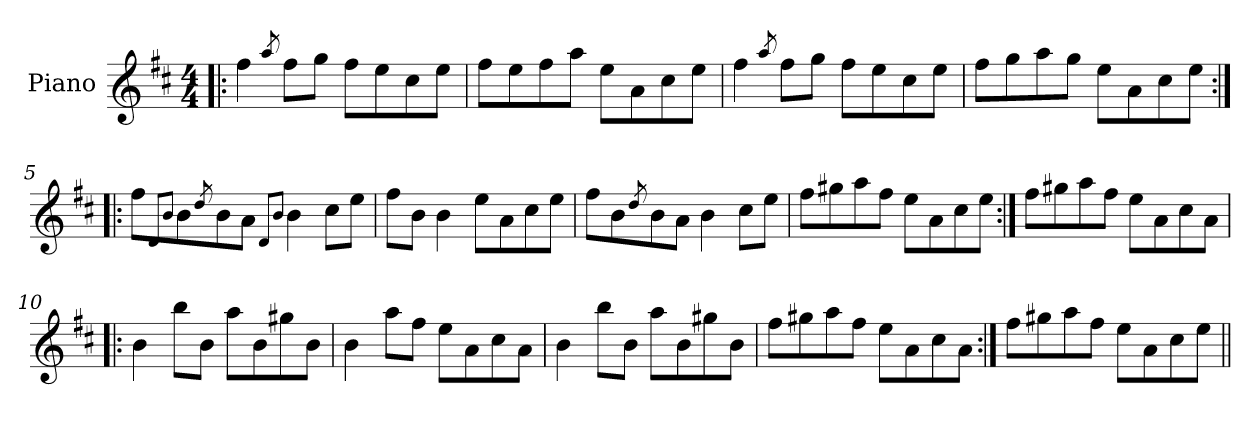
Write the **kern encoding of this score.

**kern
*part1
*staff1
*I"Piano
*I'Pno
*clefG2
*k[f#c#]
*b:
*M4/4
=1!|:
4ff#\
8qaa/
8ff#\L
8gg\J
8ff#\L
8ee\
8cc#\
8ee\J
=2
8ff#\L
8ee\
8ff#\
8aa\J
8ee\L
8a\
8cc#\
8ee\J
=3
4ff#\
8qaa/
8ff#\L
8gg\J
8ff#\L
8ee\
8cc#\
8ee\J
=4
8ff#\L
8gg\
8aa\
8gg\J
8ee\L
8a\
8cc#\
8ee\J
!!LO:LB:g=z
=5:|!|:
8ff#\L
8qd/L
8qb/J
8b\
8qdd/
8b\
8a\J
8qd/L
8qb/J
4b\
8cc#\L
8ee\J
=6
8ff#\L
8b\J
4b\
8ee\L
8a\
8cc#\
8ee\J
=7
8ff#\L
8b\
8qdd/
8b\
8a\J
4b\
8cc#\L
8ee\J
=8
8ff#\L
8gg#X\
8aa\
8ff#\J
8ee\L
8a\
8cc#\
8ee\J
!!LO:LB:g=z
=9:|!
8ff#\L
8gg#X\
8aa\
8ff#\J
8ee\L
8a\
8cc#\
8a\J
=10!|:
4b\
8bb\L
8b\J
8aa\L
8b\
8gg#X\
8b\J
=11
4b\
8aa\L
8ff#\J
8ee\L
8a\
8cc#\
8a\J
=12
4b\
8bb\L
8b\J
8aa\L
8b\
8gg#X\
8b\J
!!LO:LB:g=z
=13
8ff#\L
8gg#X\
8aa\
8ff#\J
8ee\L
8a\
8cc#\
8a\J
=14:|!
8ff#\L
8gg#X\
8aa\
8ff#\J
8ee\L
8a\
8cc#\
8ee\J
=||
*-
